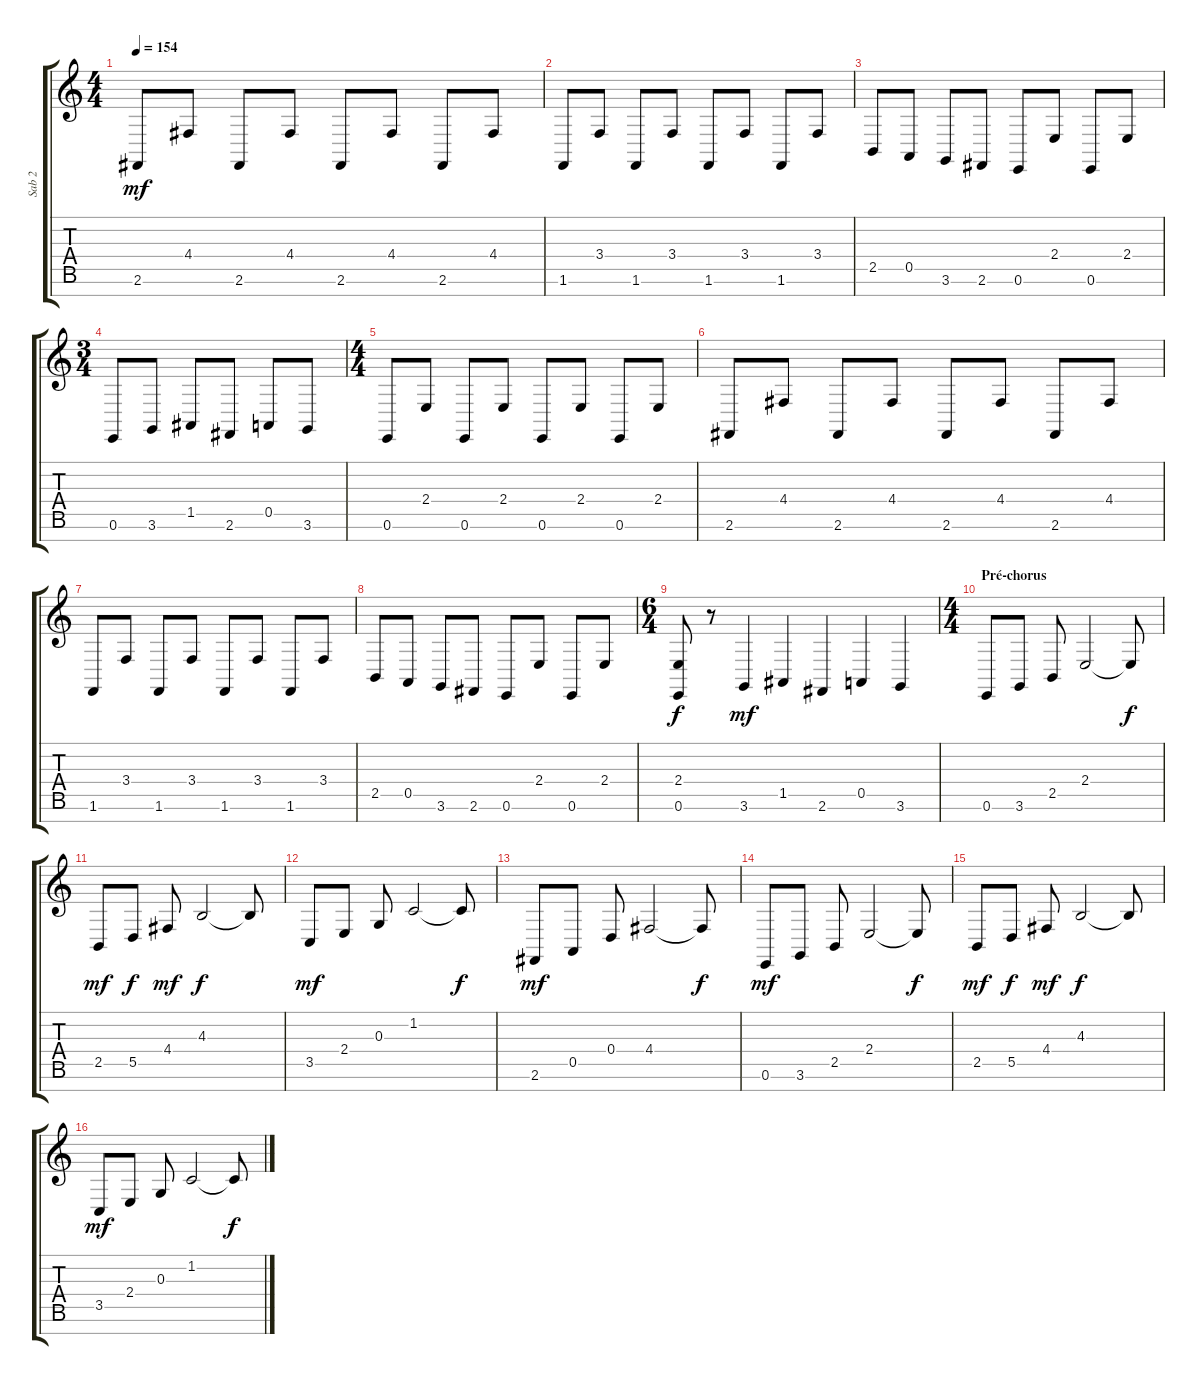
\track ("Sab 2" "Sab 2") {instrument stringensemble1}
\staff {score tabs}
\tuning (E4 B3 G3 D3 A2 E2 B1) {hide}
\ts (4 4)
\tempo 154
\clef g2
\ks c
2.6.8{dy mf} 4.4.8 2.6.8 4.4.8 2.6.8 4.4.8 2.6.8 4.4.8 |
1.6.8 3.4.8 1.6.8 3.4.8 1.6.8 3.4.8 1.6.8 3.4.8 |
2.5.8 0.5.8 3.6.8 2.6.8 0.6.8 2.4.8 0.6.8 2.4.8 |
\ts (3 4)
0.6.8 3.6.8 1.5.8 2.6.8 0.5.8 3.6.8 |
\ts (4 4)
0.6.8 2.4.8 0.6.8 2.4.8 0.6.8 2.4.8 0.6.8 2.4.8 |
2.6.8 4.4.8 2.6.8 4.4.8 2.6.8 4.4.8 2.6.8 4.4.8 |
1.6.8 3.4.8 1.6.8 3.4.8 1.6.8 3.4.8 1.6.8 3.4.8 |
2.5.8 0.5.8 3.6.8 2.6.8 0.6.8 2.4.8 0.6.8 2.4.8 |
\ts (6 4)
(2.4 0.6).8{dy f} r.8 3.6.4{dy mf} 1.5.4 2.6.4 0.5.4 3.6.4 |
\ts (4 4)
\section ("" "Pré-chorus")
0.6.8 3.6.8 2.5.8 2.4.2 2.4{t}.8{dy f} |
2.5.8{dy mf} 5.5.8{dy f} 4.4.8{dy mf} 4.3.2{dy f} 4.3{t}.8 |
3.5.8{dy mf} 2.4.8 0.3.8 1.2.2 1.2{t}.8{dy f} |
2.6.8{dy mf} 0.5.8 0.4.8 4.4.2 4.4{t}.8{dy f} |
0.6.8{dy mf} 3.6.8 2.5.8 2.4.2 2.4{t}.8{dy f} |
2.5.8{dy mf} 5.5.8{dy f} 4.4.8{dy mf} 4.3.2{dy f} 4.3{t}.8 |
3.5.8{dy mf} 2.4.8 0.3.8 1.2.2 1.2{t}.8{dy f}
